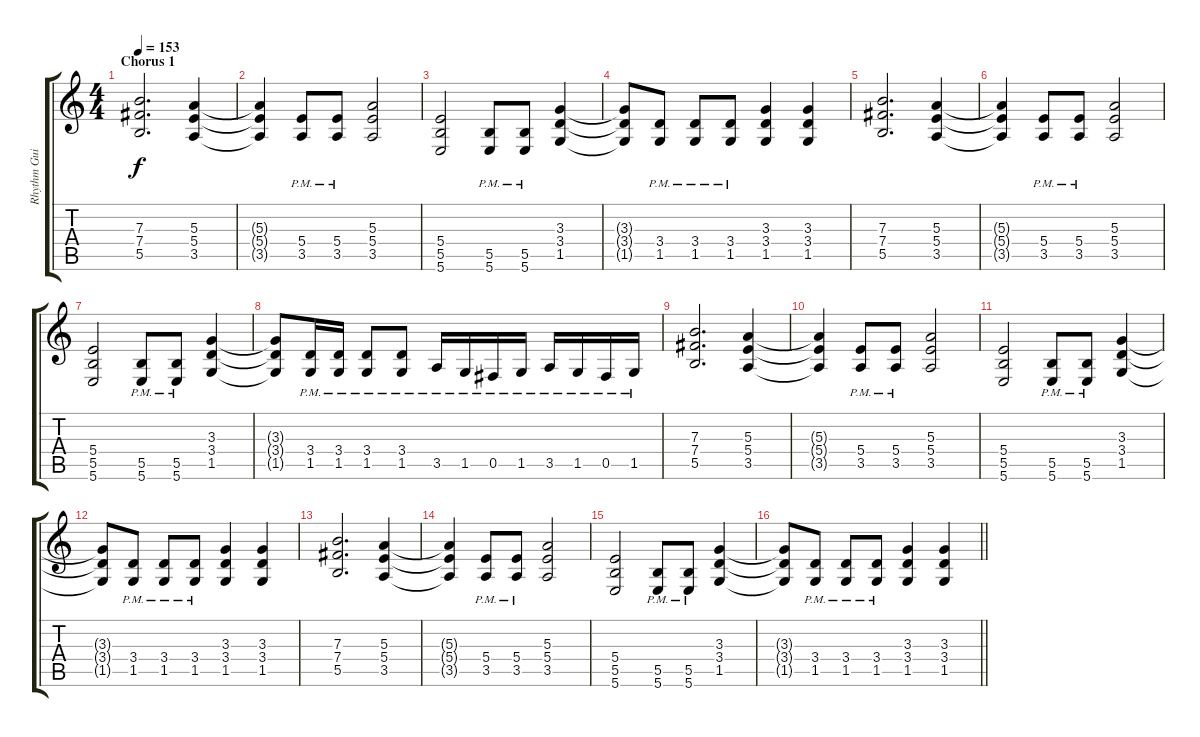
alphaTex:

\track ("Rhythm Guitar" "Rhythm Gui") {instrument distortionguitar}
\staff {score tabs}
\tuning (Db4 Ab3 E3 B2 Gb2 B1) {hide}
\ts (4 4)
\section ("" "Chorus 1")
\tempo 153
\clef g2
\ks c
(7.3 7.4 5.5).2{d dy f} (5.3 5.4 3.5).4 |
(5.3{t} 5.4{t} 3.5{t}).4 (5.4{pm} 3.5{pm}).8 (5.4{pm} 3.5{pm}).8 (5.3 5.4 3.5).2 |
(5.4 5.5 5.6).2 (5.5{pm} 5.6{pm}).8 (5.5{pm} 5.6{pm}).8 (3.3 3.4 1.5).4 |
(3.3{t} 3.4{t} 1.5{t}).8 (3.4{pm} 1.5{pm}).8 (3.4{pm} 1.5{pm}).8 (3.4{pm} 1.5{pm}).8 (3.3 3.4 1.5).4 (3.3 3.4 1.5).4 |
(7.3 7.4 5.5).2{d} (5.3 5.4 3.5).4 |
(5.3{t} 5.4{t} 3.5{t}).4 (5.4{pm} 3.5{pm}).8 (5.4{pm} 3.5{pm}).8 (5.3 5.4 3.5).2 |
(5.4 5.5 5.6).2 (5.5{pm} 5.6{pm}).8 (5.5{pm} 5.6{pm}).8 (3.3 3.4 1.5).4 |
(3.3{t} 3.4{t} 1.5{t}).8 (3.4{pm} 1.5{pm}).16 (3.4{pm} 1.5{pm}).16 (3.4{pm} 1.5{pm}).8 (3.4{pm} 1.5{pm}).8 3.5{pm}.16 1.5{pm}.16 0.5{pm}.16 1.5{pm}.16 3.5{pm}.16 1.5{pm}.16 0.5{pm}.16 1.5{pm}.16 |
(7.3 7.4 5.5).2{d} (5.3 5.4 3.5).4 |
(5.3{t} 5.4{t} 3.5{t}).4 (5.4{pm} 3.5{pm}).8 (5.4{pm} 3.5{pm}).8 (5.3 5.4 3.5).2 |
(5.4 5.5 5.6).2 (5.5{pm} 5.6{pm}).8 (5.5{pm} 5.6{pm}).8 (3.3 3.4 1.5).4 |
(3.3{t} 3.4{t} 1.5{t}).8 (3.4{pm} 1.5{pm}).8 (3.4{pm} 1.5{pm}).8 (3.4{pm} 1.5{pm}).8 (3.3 3.4 1.5).4 (3.3 3.4 1.5).4 |
(7.3 7.4 5.5).2{d} (5.3 5.4 3.5).4 |
(5.3{t} 5.4{t} 3.5{t}).4 (5.4{pm} 3.5{pm}).8 (5.4{pm} 3.5{pm}).8 (5.3 5.4 3.5).2 |
(5.4 5.5 5.6).2 (5.5{pm} 5.6{pm}).8 (5.5{pm} 5.6{pm}).8 (3.3 3.4 1.5).4 |
\barLineRight lightlight
(3.3{t} 3.4{t} 1.5{t}).8 (3.4{pm} 1.5{pm}).8 (3.4{pm} 1.5{pm}).8 (3.4{pm} 1.5{pm}).8 (3.3 3.4 1.5).4 (3.3 3.4 1.5).4
